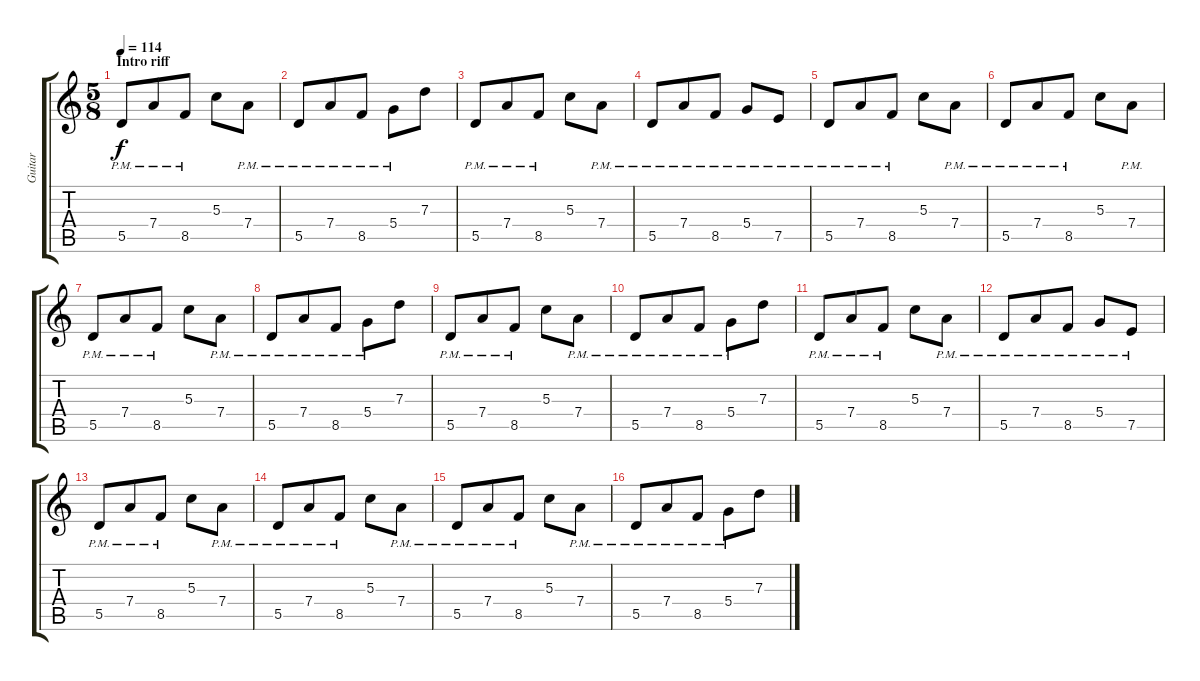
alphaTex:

\track ("Guitar" "Guitar") {instrument distortionguitar}
\staff {score tabs}
\tuning (E4 B3 G3 D3 A2 D2) {hide}
\ts (5 8)
\section ("" "Intro riff")
\tempo 114
\clef g2
\ks c
5.5{pm}.8{dy f volume 13} 7.4{pm}.8 8.5{pm}.8 5.3.8 7.4{pm}.8 |
5.5{pm}.8 7.4{pm}.8 8.5{pm}.8 5.4{pm}.8 7.3.8 |
5.5{pm}.8 7.4{pm}.8 8.5{pm}.8 5.3.8 7.4{pm}.8 |
5.5{pm}.8 7.4{pm}.8 8.5{pm}.8 5.4{pm}.8 7.5{pm}.8 |
5.5{pm}.8 7.4{pm}.8 8.5{pm}.8 5.3.8 7.4{pm}.8 |
5.5{pm}.8 7.4{pm}.8 8.5{pm}.8 5.3.8 7.4{pm}.8 |
5.5{pm}.8 7.4{pm}.8 8.5{pm}.8 5.3.8 7.4{pm}.8 |
5.5{pm}.8 7.4{pm}.8 8.5{pm}.8 5.4{pm}.8 7.3.8 |
5.5{pm}.8{volume 13} 7.4{pm}.8 8.5{pm}.8 5.3.8 7.4{pm}.8 |
5.5{pm}.8 7.4{pm}.8 8.5{pm}.8 5.4{pm}.8 7.3.8 |
5.5{pm}.8 7.4{pm}.8 8.5{pm}.8 5.3.8 7.4{pm}.8 |
5.5{pm}.8 7.4{pm}.8 8.5{pm}.8 5.4{pm}.8 7.5{pm}.8 |
5.5{pm}.8 7.4{pm}.8 8.5{pm}.8 5.3.8 7.4{pm}.8 |
5.5{pm}.8 7.4{pm}.8 8.5{pm}.8 5.3.8 7.4{pm}.8 |
5.5{pm}.8 7.4{pm}.8 8.5{pm}.8 5.3.8 7.4{pm}.8 |
5.5{pm}.8 7.4{pm}.8 8.5{pm}.8 5.4{pm}.8 7.3.8
